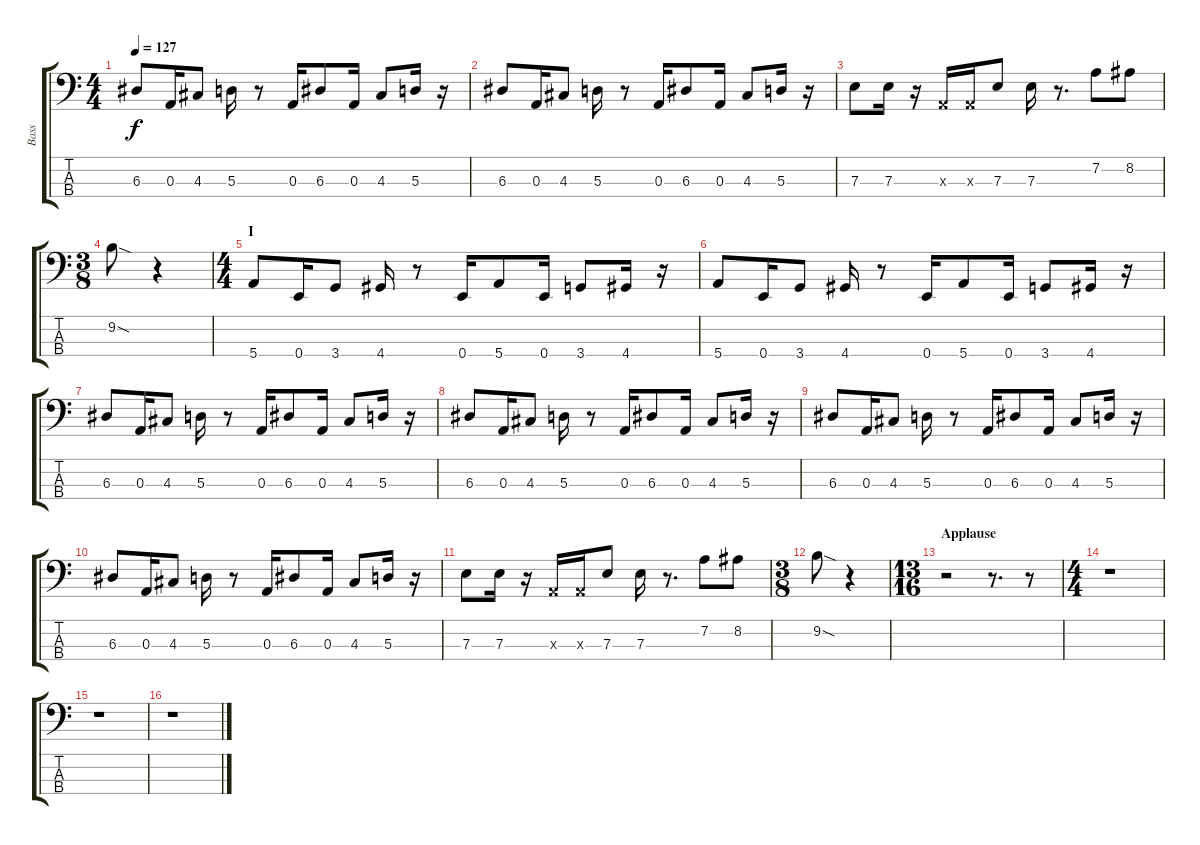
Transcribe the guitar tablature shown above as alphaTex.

\track ("Bass" "Bass") {instrument slapbass1}
\staff {score tabs}
\tuning (G2 D2 A1 E1) {hide}
\ts (4 4)
\tempo 127
\clef f4
\ks c
6.3.8{dy f} 0.3.16 4.3.8 5.3.16 r.8 0.3.16 6.3.8 0.3.16 4.3.8 5.3.16 r.16 |
6.3.8 0.3.16 4.3.8 5.3.16 r.8 0.3.16 6.3.8 0.3.16 4.3.8 5.3.16 r.16 |
7.3.8 7.3.16 r.16 0.3{x}.16 0.3{x}.16 7.3.8 7.3.16 r.8{d} 7.2.8 8.2.8 |
\ts (3 8)
9.2{sod}.8 r.4 |
\ts (4 4)
\section ("" "I")
5.4.8 0.4.16 3.4.8 4.4.16 r.8 0.4.16 5.4.8 0.4.16 3.4.8 4.4.16 r.16 |
5.4.8 0.4.16 3.4.8 4.4.16 r.8 0.4.16 5.4.8 0.4.16 3.4.8 4.4.16 r.16 |
6.3.8 0.3.16 4.3.8 5.3.16 r.8 0.3.16 6.3.8 0.3.16 4.3.8 5.3.16 r.16 |
6.3.8 0.3.16 4.3.8 5.3.16 r.8 0.3.16 6.3.8 0.3.16 4.3.8 5.3.16 r.16 |
6.3.8 0.3.16 4.3.8 5.3.16 r.8 0.3.16 6.3.8 0.3.16 4.3.8 5.3.16 r.16 |
6.3.8 0.3.16 4.3.8 5.3.16 r.8 0.3.16 6.3.8 0.3.16 4.3.8 5.3.16 r.16 |
7.3.8 7.3.16 r.16 0.3{x}.16 0.3{x}.16 7.3.8 7.3.16 r.8{d} 7.2.8 8.2.8 |
\ts (3 8)
9.2{sod}.8 r.4 |
\ts (13 16)
\section ("" "Applause")
r.2 r.8{d} r.8 |
\ts (4 4)
r.1 |
r.1 |
r.1
